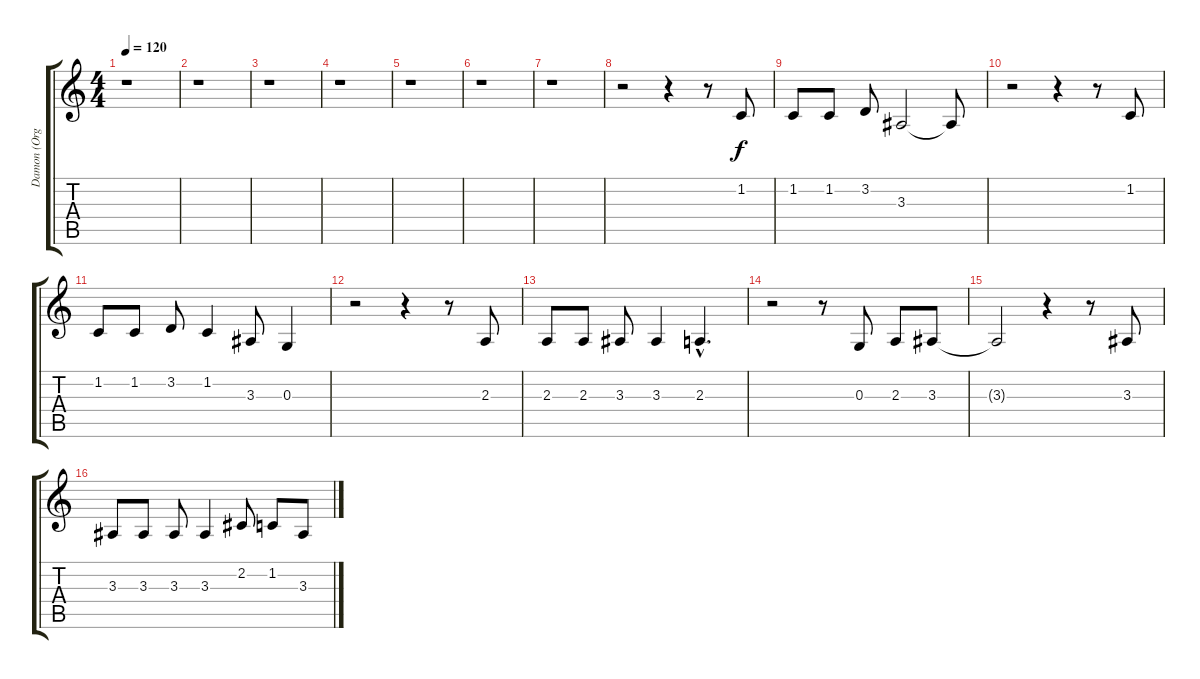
\track ("Damon (Organ)" "Damon (Org") {instrument drawbarorgan}
\staff {score tabs}
\tuning (E4 B3 G3 D3 A2 E2) {hide}
\ts (4 4)
\tempo 120
\clef g2
\ks c
r.1{dy f} |
r.1 |
r.1 |
r.1 |
r.1 |
r.1 |
r.1 |
r.2 r.4 r.8 1.2.8 |
1.2.8 1.2.8 3.2.8 3.3.2 3.3{t}.8 |
r.2 r.4 r.8 1.2.8 |
1.2.8 1.2.8 3.2.8 1.2.4 3.3.8 0.3.4 |
r.2 r.4 r.8 2.3.8 |
2.3.8 2.3.8 3.3.8 3.3.4 2.3{hac}.4{d} |
r.2 r.8 0.3.8 2.3.8 3.3.8 |
3.3{t}.2 r.4 r.8 3.3.8 |
3.3.8 3.3.8 3.3.8 3.3.4 2.2.8 1.2.8 3.3.8
